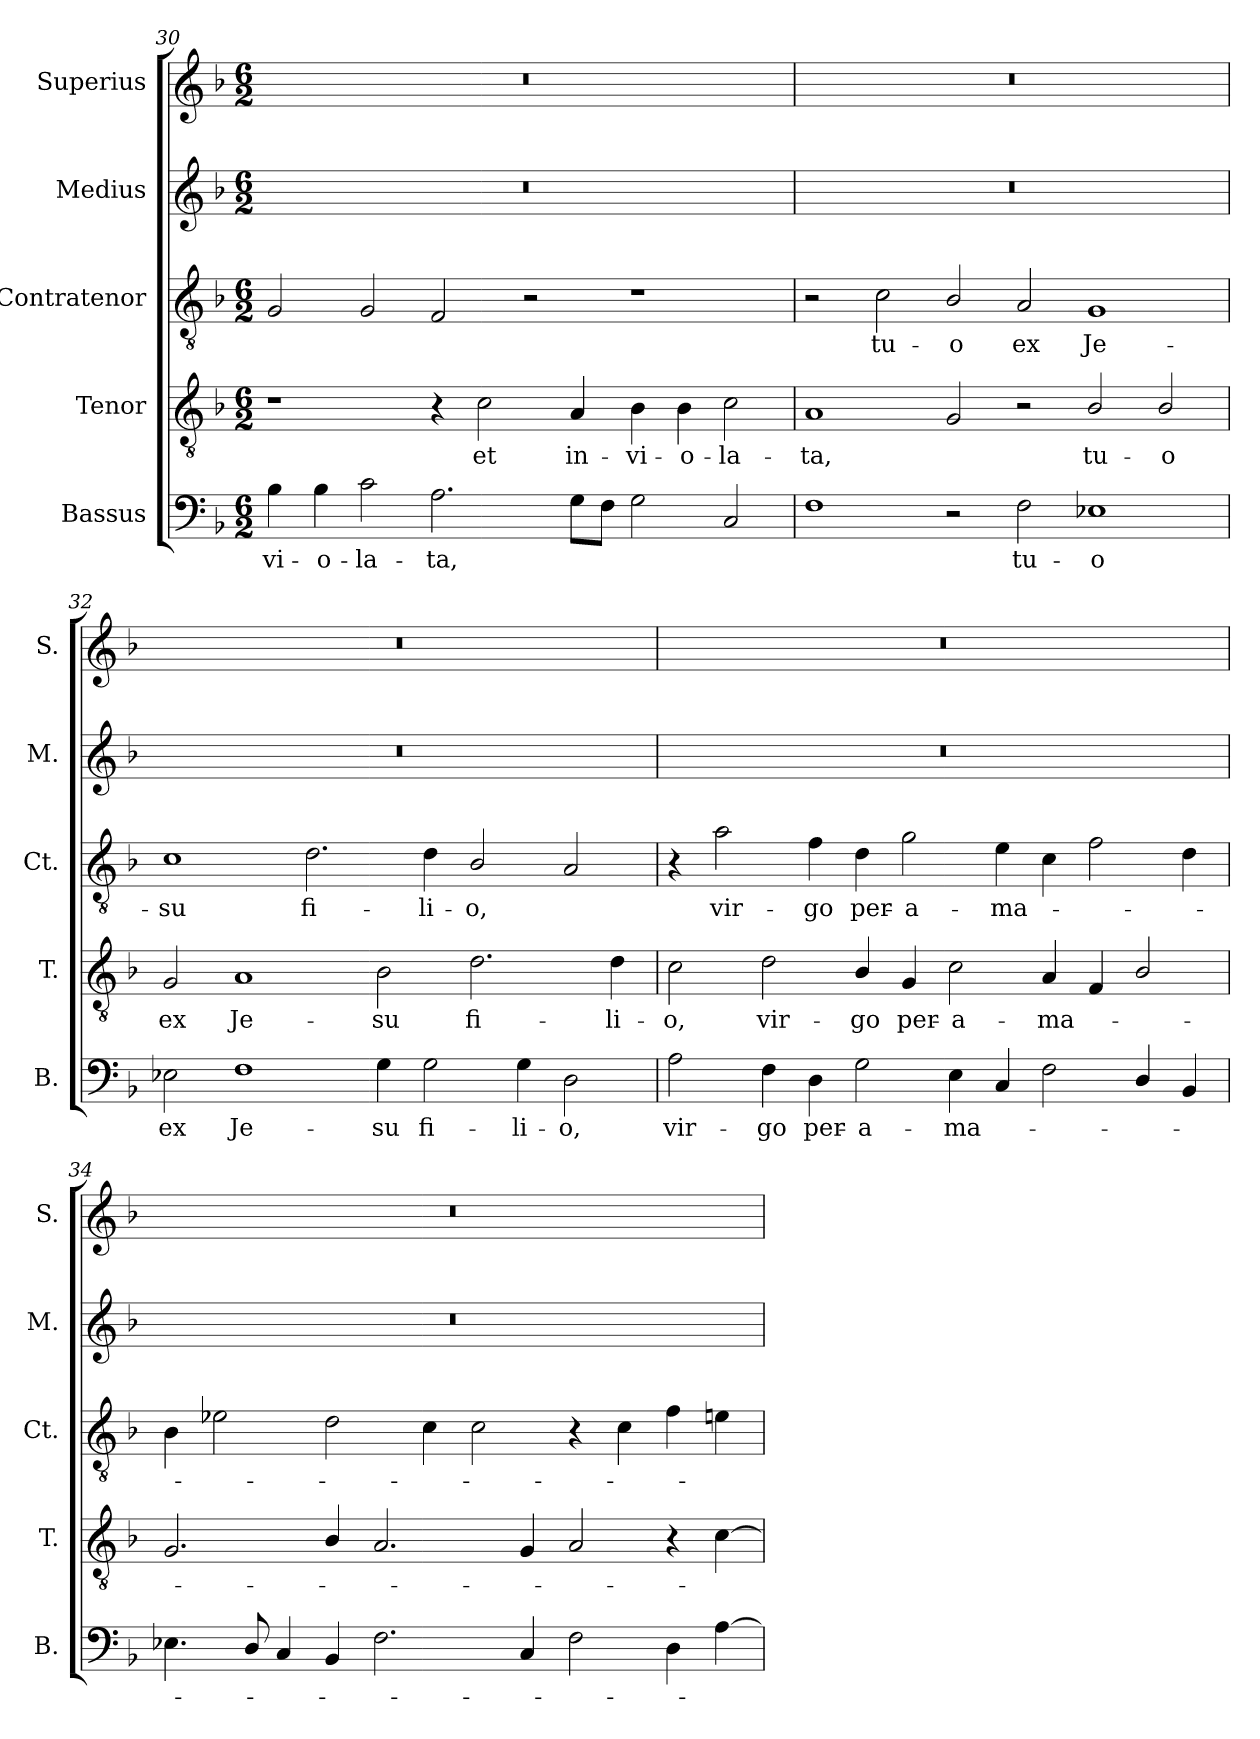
**kern	**text	**kern	**text	**kern	**text	**kern	**kern
*part5	*part5	*part4	*part4	*part3	*part3	*part2	*part1
*staff5	*staff5	*staff4	*staff4	*staff3	*staff3	*staff2	*staff1
*I"Bassus	*	*I"Tenor	*	*I"Contratenor	*	*I"Medius	*I"Superius
*I'B.	*	*I'T.	*	*I'Ct.	*	*I'M.	*I'S.
*clefF4	*	*clefGv2	*	*clefGv2	*	*clefG2	*clefG2
*	*	*ITrd7c12	*	*ITrd7c12	*	*	*
*k[b-]	*	*k[b-]	*	*k[b-]	*	*k[b-]	*k[b-]
*F:	*	*F:	*	*F:	*	*F:	*F:
*M6/2	*	*M6/2	*	*M6/2	*	*M6/2	*M6/2
=30	=30	=30	=30	=30	=30	=30	=30
!	!LO:LY:b:color=#000000	!	!	!	!	!LO:N:vis=1	!LO:N:vis=1
4B-i\	-vi-	1r	.	2GGi/	.	0.r	0.r
!	!LO:LY:b:color=#000000	!	!	!	!	!	!
4B-i\	-o-	.	.	.	.	.	.
!	!LO:LY:b:color=#000000	!	!	!	!	!	!
2ci\	-la-	.	.	2GGi/	.	.	.
!	!LO:LY:b:color=#000000	!	!	!	!	!	!
2.Ai\	-ta,	4r	.	2FFi/	.	.	.
!	!	!	!LO:LY:b:color=#000000	!	!	!	!
.	.	2Ci\	et	.	.	.	.
.	.	.	.	2r	.	.	.
!	!	!	!LO:LY:b:color=#000000	!	!	!	!
8Gi\L	.	4AAi/	in-	.	.	.	.
8Fi\J	.	.	.	.	.	.	.
!	!	!	!LO:LY:b:color=#000000	!	!	!	!
2Gi\	.	4BB-i\	-vi-	1r	.	.	.
!	!	!	!LO:LY:b:color=#000000	!	!	!	!
.	.	4BB-i\	-o-	.	.	.	.
!	!	!	!LO:LY:b:color=#000000	!	!	!	!
2Ci/	.	2Ci\	-la-	.	.	.	.
=31	=31	=31	=31	=31	=31	=31	=31
!	!	!	!LO:LY:b:color=#000000	!	!	!LO:N:vis=1	!LO:N:vis=1
1Fi	.	1AAi	-ta,	2r	.	0.r	0.r
!	!	!	!	!	!LO:LY:b:color=#000000	!	!
.	.	.	.	2Ci\	tu-	.	.
!	!	!	!	!	!LO:LY:b:color=#000000	!	!
2r	.	2GGi/	.	2BB-i/	-o	.	.
!	!LO:LY:b:color=#000000	!	!	!	!	!	!
!	!	!	!	!	!LO:LY:b:color=#000000	!	!
2Fi\	tu-	2r	.	2AAi/	ex	.	.
!	!LO:LY:b:color=#000000	!	!	!	!	!	!
!	!	!	!LO:LY:b:color=#000000	!	!	!	!
!	!	!	!	!	!LO:LY:b:color=#000000	!	!
1E-Xi	-o	2BB-i/	tu-	1GGi	Je-	.	.
!	!	!	!LO:LY:b:color=#000000	!	!	!	!
.	.	2BB-i/	-o	.	.	.	.
!!LO:LB:g=z
=32	=32	=32	=32	=32	=32	=32	=32
!	!LO:LY:b:color=#000000	!	!	!	!	!	!
!	!	!	!LO:LY:b:color=#000000	!	!	!	!
!	!	!	!	!	!LO:LY:b:color=#000000	!LO:N:vis=1	!LO:N:vis=1
2E-Xi\	ex	2GGi/	ex	1Ci	-su	0.r	0.r
!	!LO:LY:b:color=#000000	!	!	!	!	!	!
!	!	!	!LO:LY:b:color=#000000	!	!	!	!
1Fi	Je-	1AAi	Je-	.	.	.	.
!	!	!	!	!	!LO:LY:b:color=#000000	!	!
.	.	.	.	2.Di\	fi-	.	.
!	!LO:LY:b:color=#000000	!	!	!	!	!	!
!	!	!	!LO:LY:b:color=#000000	!	!	!	!
4Gi\	-su	2BB-i\	-su	.	.	.	.
!	!LO:LY:b:color=#000000	!	!	!	!	!	!
!	!	!	!	!	!LO:LY:b:color=#000000	!	!
2Gi\	fi-	.	.	4Di\	-li-	.	.
!	!	!	!LO:LY:b:color=#000000	!	!	!	!
!	!	!	!	!	!LO:LY:b:color=#000000	!	!
.	.	2.Di\	fi-	2BB-i/	-o,	.	.
!	!LO:LY:b:color=#000000	!	!	!	!	!	!
4Gi\	-li-	.	.	.	.	.	.
!	!LO:LY:b:color=#000000	!	!	!	!	!	!
2Di\	-o,	.	.	2AAi/	.	.	.
!	!	!	!LO:LY:b:color=#000000	!	!	!	!
.	.	4Di\	-li-	.	.	.	.
=33	=33	=33	=33	=33	=33	=33	=33
!	!LO:LY:b:color=#000000	!	!	!	!	!	!
!	!	!	!LO:LY:b:color=#000000	!	!	!LO:N:vis=1	!LO:N:vis=1
2Ai\	vir-	2Ci\	-o,	4r	.	0.r	0.r
!	!	!	!	!	!LO:LY:b:color=#000000	!	!
.	.	.	.	2Ai\	vir-	.	.
!	!LO:LY:b:color=#000000	!	!	!	!	!	!
!	!	!	!LO:LY:b:color=#000000	!	!	!	!
4Fi\	-go	2Di\	vir-	.	.	.	.
!	!LO:LY:b:color=#000000	!	!	!	!	!	!
!	!	!	!	!	!LO:LY:b:color=#000000	!	!
4Di\	per-	.	.	4Fi\	-go	.	.
!	!LO:LY:b:color=#000000	!	!	!	!	!	!
!	!	!	!LO:LY:b:color=#000000	!	!	!	!
!	!	!	!	!	!LO:LY:b:color=#000000	!	!
2Gi\	-a-	4BB-i/	-go	4Di\	per-	.	.
!	!	!	!LO:LY:b:color=#000000	!	!	!	!
!	!	!	!	!	!LO:LY:b:color=#000000	!	!
.	.	4GGi/	per-	2Gi\	-a-	.	.
!	!LO:LY:b:color=#000000	!	!	!	!	!	!
!	!	!	!LO:LY:b:color=#000000	!	!	!	!
4Ei\	-ma-	2Ci\	-a-	.	.	.	.
!	!	!	!	!	!LO:LY:b:color=#000000	!	!
4Ci/	.	.	.	4Ei\	-ma-	.	.
!	!	!	!LO:LY:b:color=#000000	!	!	!	!
2Fi\	.	4AAi/	-ma-	4Ci\	.	.	.
.	.	4FFi/	.	2Fi\	.	.	.
4Di/	.	2BB-i/	.	.	.	.	.
4BB-i/	.	.	.	4Di\	.	.	.
=34	=34	=34	=34	=34	=34	=34	=34
!	!	!	!	!	!	!LO:N:vis=1	!LO:N:vis=1
4.E-Xi\	.	2.GGi/	.	4BB-i\	.	0.r	0.r
.	.	.	.	2E-Xi\	.	.	.
8Di/	.	.	.	.	.	.	.
4Ci/	.	.	.	.	.	.	.
4BB-i/	.	4BB-i/	.	2Di\	.	.	.
2.Fi\	.	2.AAi/	.	.	.	.	.
.	.	.	.	4Ci\	.	.	.
.	.	.	.	2Ci\	.	.	.
4Ci/	.	4GGi/	.	.	.	.	.
2Fi\	.	2AAi/	.	4r	.	.	.
.	.	.	.	4Ci\	.	.	.
4Di\	.	4r	.	4Fi\	.	.	.
[4Ai\	.	[4Ci\	.	4Eni\	.	.	.
=	=	=	=	=	=	=	=
*-	*-	*-	*-	*-	*-	*-	*-
